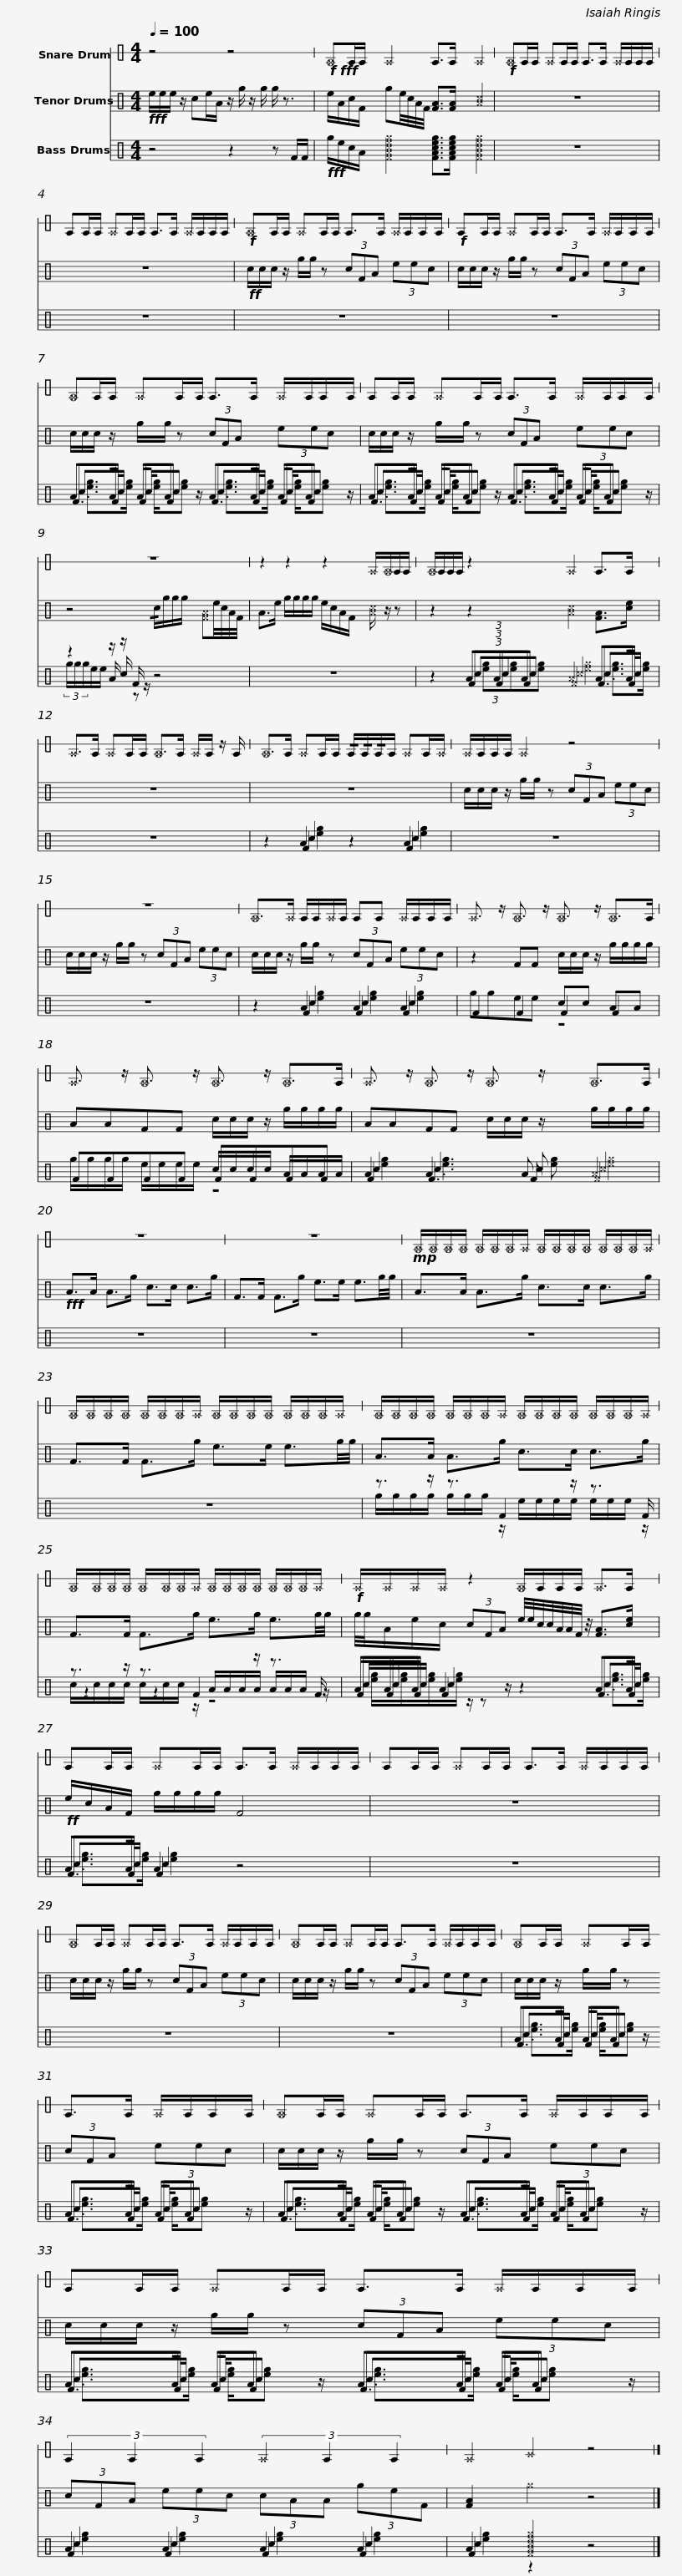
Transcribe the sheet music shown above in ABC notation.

X:1
%%score 1 2 ( 3 4 5 6 )
L:1/8
Q:1/4=100
M:4/4
I:linebreak $
K:C
V:1 perc stafflines=1
K:none
V:2 perc
K:none
V:3 perc
K:none
V:4 perc
K:none
V:5 perc
K:none
V:6 perc
K:none
V:1
 z4 z4 |!f!!fff! _EE/E/ ^E2 E>E ^E2 |!f! _EE/E/ ^EE/E/ E>E ^E/E/E/E/ |$ EE/E/ ^EE/E/ E>E ^E/E/E/E/ |!f! _EE/E/ ^EE/E/ E>E ^E/E/E/E/ | %5
!f! EE/E/ ^EE/E/ E>E ^E/E/E/E/ |$ _EE/E/ ^EE/E/ E>E ^E/E/E/E/ | EE/E/ ^EE/E/ E>E ^E/E/E/E/ |$ z8 | z2 z2 z2 ^E/_E/E/E/ | %10
 _E/E/E/E/ z2 ^E2 E>E |$ ^E>E ^EE/E/ _E>E ^E/E/ z/ E/ | _E>E ^EE/E/ !/!E/!/!E/!/!E/E/ ^EE/^E/ | ^E/E/E/E/ ^E2 z4 |$ z8 | %15
 _E>^E E/E/^E/E/ EE ^E/E/E/E/ | ^E3/2 z/ _E3/2 z/ _E3/2 z/ _E>E |$ ^E3/2 z/ _E3/2 z/ _E3/2 z/ _E>E | ^E3/2 z/ _E3/2 z/ _E3/2 z/ _E>E | z8 |$ %20
 z8 |!mp! _E/_E/_E/_E/ _E/_E/_E/^E/ _E/_E/_E/_E/ _E/_E/_E/^E/ | _E/_E/_E/_E/ _E/_E/_E/^E/ _E/_E/_E/_E/ _E/_E/_E/^E/ |$ _E/_E/_E/_E/ _E/_E/_E/^E/ _E/_E/_E/_E/ _E/_E/_E/^E/ | _E/_E/_E/_E/ _E/_E/_E/^E/ _E/_E/_E/_E/ _E/_E/_E/^E/ |$ %25
!f! ^E/^E/^E/^E/ z2 _E/E/E/E/ ^E>E | EE/E/ ^EE/E/ E>E ^E/E/E/E/ | EE/E/ ^EE/E/ E>E ^E/E/E/E/ |$ _EE/E/ ^EE/E/ E>E ^E/E/E/E/ | _EE/E/ ^EE/E/ E>E ^E/E/E/E/ |$ %30
 _EE/E/ ^EE/E/ E>E ^E/E/E/E/ | _EE/E/ ^EE/E/ E>E ^E/E/E/E/ |$ EE/E/ ^EE/E/ E>E ^E/E/E/E/ | (3E2 E2 E2 (3^E2 E2 E2 | ^E2 ^G2 z4 |] %35
V:2
!fff! e/e/e/ z/ ce/A/ z/ g/ z/ g/ g/ z3/2 | e/A/c/F/ ge/4c/4A/4F/4 [FA]>[FA] [^A^c]2 | z8 |$ z8 |!ff! c/c/c/ z/ g/g/ z (3cFA (3eec | %5
 c/c/c/ z/ g/g/ z (3cFA (3eec |$ c/c/c/ z/ g/g/ z (3cFA (3eec | c/c/c/ z/ g/g/ z (3cFA (3eec |$ z4 !/!c/g/g/g/ [^F^A]e/4c/4A/4F/4 | A>e g/g/g/g/ e/c/A/F/ [^A^c]/ z/ z | %10
 z2 z2 [^A^c]2 [FA]>[ce] |$ z8 | z8 | c/c/c/ z/ g/g/ z (3cFA (3eec |$ c/c/c/ z/ g/g/ z (3cFA (3eec | %15
 c/c/c/ z/ g/g/ z (3cFA (3eec | z2 FF c/c/c/ z/ g/g/g/g/ |$ AAFF c/c/c/ z/ g/g/g/g/ | AAFF c/c/c/ z/ g/g/g/g/ |!fff! A>A A>g c>c c>g |$ %20
 F>F F>g e>e e3/2g/4g/4 | A>A A>g c>c c>g | F>F F>g e>e e3/2g/4g/4 |$ A>A A>g c>c c>g | F>F F>g e>g e3/2g/4g/4 |$ %25
 g/4g/4A/e/c/ (3cFA e/4e/4c/4c/4A/4A/4F/4 z/4 [FA]>[ce] |!ff! e/c/A/F/ g/g/g/g/ F4 | z8 |$ c/c/c/ z/ g/g/ z (3cFA (3eec | c/c/c/ z/ g/g/ z (3cFA (3eec |$ %30
 c/c/c/ z/ g/g/ z (3cFA (3eec | c/c/c/ z/ g/g/ z (3cFA (3eec |$ c/c/c/ z/ g/g/ z (3cFA (3eec | (3cFA (3eec (3cAA (3geF | [FA]2 ^g2 z4 |] %35
V:3
 z4 z2 z F/F/ |!fff! g/e/c/A/ [^F^A^c^e^g]2 [FAceg]>[FAceg] [^F^A^c^e^g]2 | z8 |$ z8 | z8 | %5
 z8 |$ F>F F/F z/ F>F F/F z/ | F>F F/F z/ F>F F/F z/ |$ z2 z/ z/ F/ z/ z4 | z8 | %10
 z2 (3FFF ^F2 F>F |$ z8 | z2 F2 z2 F2 | z8 |$ z8 | %15
 z2 F2 F2 F2 | F2 F2 F2 F2 |$ FFFF FFFF | F2 F3 F ^F2 | z8 |$ %20
 z8 | z8 | z8 |$ z3/2 z/ z3/2 F2 z/ z3/2 F/ | z3/2 z/ z3/2 F2 z/ z3/2 F/ |$ %25
 F/F/F/ F2 z/ z2 F>F | F>F F2 z4 | z8 |$ z8 | z8 |$ %30
 F>F F/F z/ F>F F/F z/ | F>F F/F z/ F>F F/F z/ |$ F>F F/F z/ F>F F/F z/ | F2 F2 F2 F2 | F2 [^F^A^c^e^g]2 z4 |] %35
V:4
 x8 | x8 | x8 |$ x8 | x8 | %5
 x8 |$ A>A A/A z/ A>A A/A z/ | A>A A/A z/ A>A A/A z/ |$ x2 A/ x/ z z4 | x8 | %10
 z2 (3AAA ^A2 A>A |$ x8 | z2 A2 z2 A2 | x8 |$ x8 | %15
 z2 A2 A2 A2 | x6 AA |$ x6 A/A/A/A/ | A2 A3 A ^A2 | x8 |$ %20
 x8 | x8 | x8 |$ x8 | z2 z2 A/A/A/A/ A/A/A/ z/ |$ %25
 A/A/A/ A2 z/ z2 A>A | A>A A2 z4 | x8 |$ x8 | x8 |$ %30
 A>A A/A z/ A>A A/A z/ | A>A A/A z/ A>A A/A z/ |$ A>A A/A z/ A>A A/A z/ | A2 A2 A2 A2 | A2 z2 z4 |] %35
V:5
 x8 | x8 | x8 |$ x8 | x8 | %5
 x8 |$ c>c c/c z/ c>c c/c z/ | c>c c/c z/ c>c c/c z/ |$ z2 x/ c/ z z4 | x8 | %10
 z2 (3ccc ^c2 c>c |$ x8 | z2 c2 z2 c2 | x8 |$ x8 | %15
 z2 c2 c2 c2 | x4 cc x2 |$ x4 c/c/c/c/ x2 | c2 c3 c ^c2 | x8 |$ %20
 x8 | x8 | x8 |$ x8 | c/c/c/c/ c/c/c/ z/ z4 |$ %25
 c/c/c/ c2 z/ z2 c>c | c>c c2 z4 | x8 |$ x8 | x8 |$ %30
 c>c c/c z/ c>c c/c z/ | c>c c/c z/ c>c c/c z/ |$ c>c c/c z/ c>c c/c z/ | c2 c2 c2 c2 | c2 z2 z4 |] %35
V:6
 x8 | x8 | x8 |$ x8 | x8 | %5
 x8 |$ [eg]>[eg] [eg]/[eg] z/ [eg]>[eg] [eg]/[eg] z/ | [eg]>[eg] [eg]/[eg] z/ [eg]>[eg] [eg]/[eg] z/ |$ (3g/g/g/e/e/ x2 z4 | x8 | %10
 x2 (3[eg][eg][eg] [^e^g]2 [eg]>[eg] |$ x8 | z2 [eg]2 z2 [eg]2 | x8 |$ x8 | %15
 z2 [eg]2 [eg]2 [eg]2 | ggee z4 |$ g/g/g/g/ e/e/e/e/ z4 | [eg]2 [eg]3 [eg] [^e^g]2 | x8 |$ %20
 x8 | x8 | x8 |$ g/g/g/g/ g/g/g/ z/ e/e/e/e/ e/e/e/ z/ | x8 |$ %25
 [eg]/[eg]/[eg]/[eg]/ z/ z z/ z2 [eg]>[eg] | [eg]>[eg] [eg]2 z4 | x8 |$ x8 | x8 |$ %30
 [eg]>[eg] [eg]/[eg] z/ [eg]>[eg] [eg]/[eg] z/ | [eg]>[eg] [eg]/[eg] z/ [eg]>[eg] [eg]/[eg] z/ |$ [eg]>[eg] [eg]/[eg] z/ [eg]>[eg] [eg]/[eg] z/ | [eg]2 [eg]2 [eg]2 [eg]2 | [eg]2 z2 z4 |] %35
